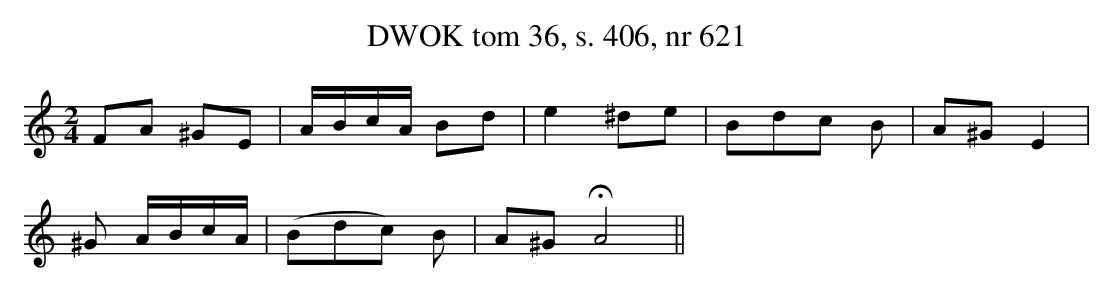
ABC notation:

X:1
T:DWOK tom 36, s. 406, nr 621
L:1/8
M:2/4
K:Am
FA ^GE|A/B/c/A/ Bd|e2^de|Bdc B|A^GE2|
^G A/B/c/A/|(Bdc) B|A^G!fermata!A4||
